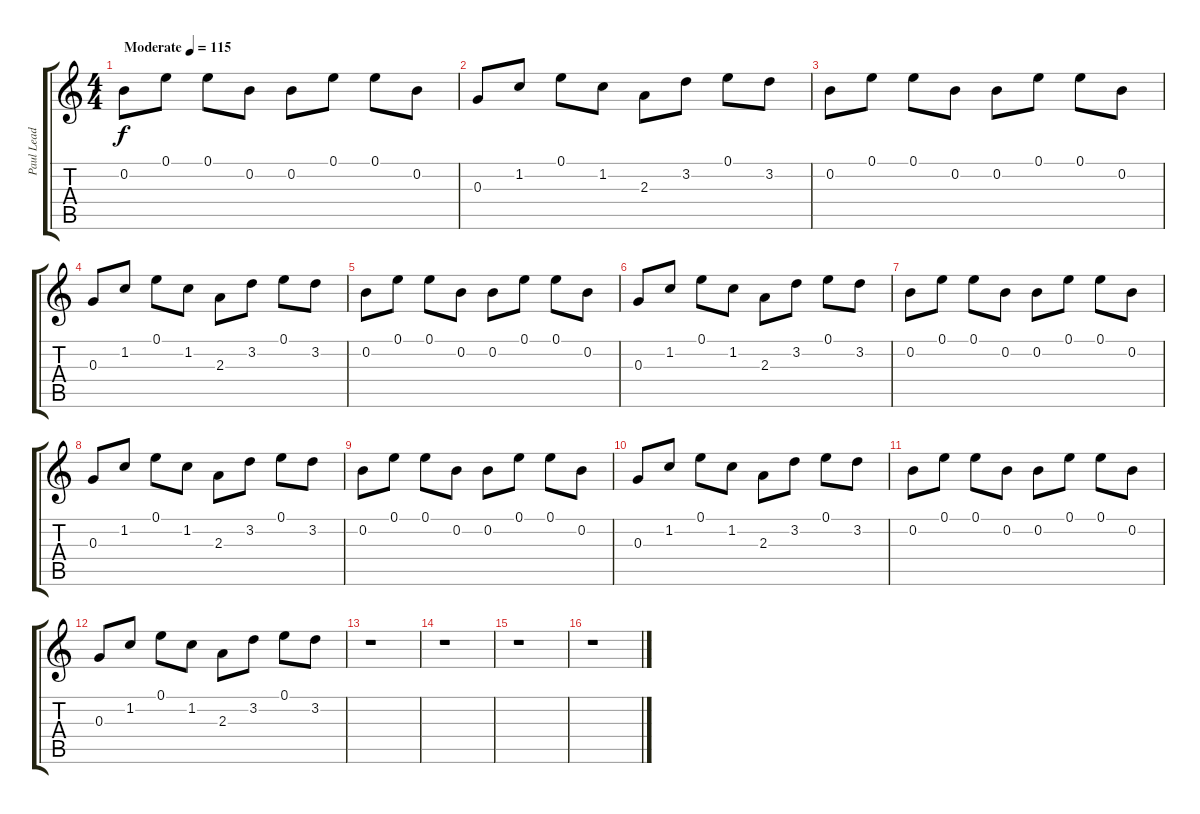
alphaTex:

\track ("Paul Lead" "Paul Lead") {instrument distortionguitar}
\staff {score tabs}
\tuning (E4 B3 G3 D3 A2 E2) {hide}
\ts (4 4)
\tempo (115 "Moderate")
\clef g2
\ks c
0.2.8{dy f instrument distortionguitar} 0.1.8 0.1.8 0.2.8 0.2.8 0.1.8 0.1.8 0.2.8 |
0.3.8 1.2.8 0.1.8 1.2.8 2.3.8 3.2.8 0.1.8 3.2.8 |
0.2.8 0.1.8 0.1.8 0.2.8 0.2.8 0.1.8 0.1.8 0.2.8 |
0.3.8 1.2.8 0.1.8 1.2.8 2.3.8 3.2.8 0.1.8 3.2.8 |
0.2.8 0.1.8 0.1.8 0.2.8 0.2.8 0.1.8 0.1.8 0.2.8 |
0.3.8 1.2.8 0.1.8 1.2.8 2.3.8 3.2.8 0.1.8 3.2.8 |
0.2.8 0.1.8 0.1.8 0.2.8 0.2.8 0.1.8 0.1.8 0.2.8 |
0.3.8 1.2.8 0.1.8 1.2.8 2.3.8 3.2.8 0.1.8 3.2.8 |
0.2.8 0.1.8 0.1.8 0.2.8 0.2.8 0.1.8 0.1.8 0.2.8 |
0.3.8 1.2.8 0.1.8 1.2.8 2.3.8 3.2.8 0.1.8 3.2.8 |
0.2.8 0.1.8 0.1.8 0.2.8 0.2.8 0.1.8 0.1.8 0.2.8 |
0.3.8 1.2.8 0.1.8 1.2.8 2.3.8 3.2.8 0.1.8 3.2.8 |
r.1 |
r.1 |
r.1 |
r.1
